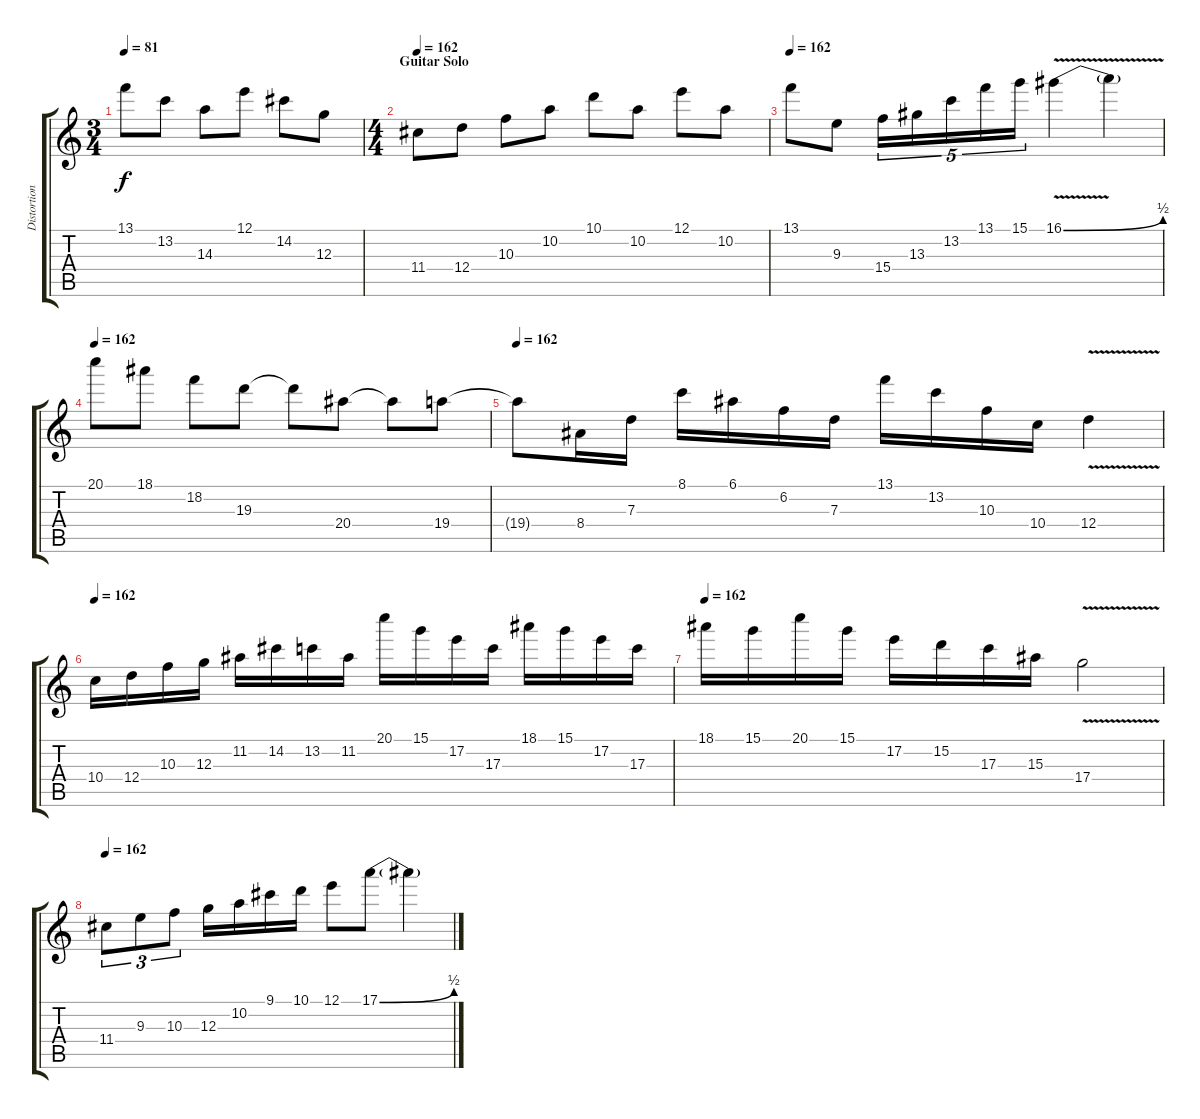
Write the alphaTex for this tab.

\track ("Distortion Guitar" "Distortion") {instrument distortionguitar}
\staff {score tabs}
\tuning (E4 B3 G3 D3 A2 D2) {hide}
\ts (3 4)
\tempo 81
\clef g2
\ks c
13.1.8{dy f} 13.2.8 14.3.8 12.1.8 14.2.8 12.3.8 |
\ts (4 4)
\section ("" "Guitar Solo")
\tempo 162
11.4.8 12.4.8 10.3.8 10.2.8 10.1.8 10.2.8 12.1.8 10.2.8 |
\tempo 162
13.1.8 9.3.8 15.4.16{tu (5 4)} 13.3.16{tu (5 4)} 13.2.16{tu (5 4)} 13.1.16{tu (5 4)} 15.1.16{tu (5 4)} 16.1{be (bend 0 0 60 2) v}.4 16.1{t}.4 |
\tempo 162
20.1.8 18.1.8 18.2.8 19.3.8 19.3{t}.8 20.4.8 20.4{t}.8 19.4.8 |
\tempo 162
19.4{t}.8 8.4.16 7.3.16 8.1.16 6.1.16 6.2.16 7.3.16 13.1.16 13.2.16 10.3.16 10.4.16 12.4{v}.4 |
\tempo 162
10.4.16 12.4.16 10.3.16 12.3.16 11.2.16 14.2.16 13.2.16 11.2.16 20.1.16 15.1.16 17.2.16 17.3.16 18.1.16 15.1.16 17.2.16 17.3.16 |
\tempo 162
18.1.16 15.1.16 20.1.16 15.1.16 17.2.16 15.2.16 17.3.16 15.3.16 17.4{v}.2 |
\tempo 162
11.4.8{tu (3 2)} 9.3.8{tu (3 2)} 10.3.8{tu (3 2)} 12.3.16 10.2.16 9.1.16 10.1.16 12.1.8 17.1{be (bend 0 0 60 2)}.8 17.1{t}.4
